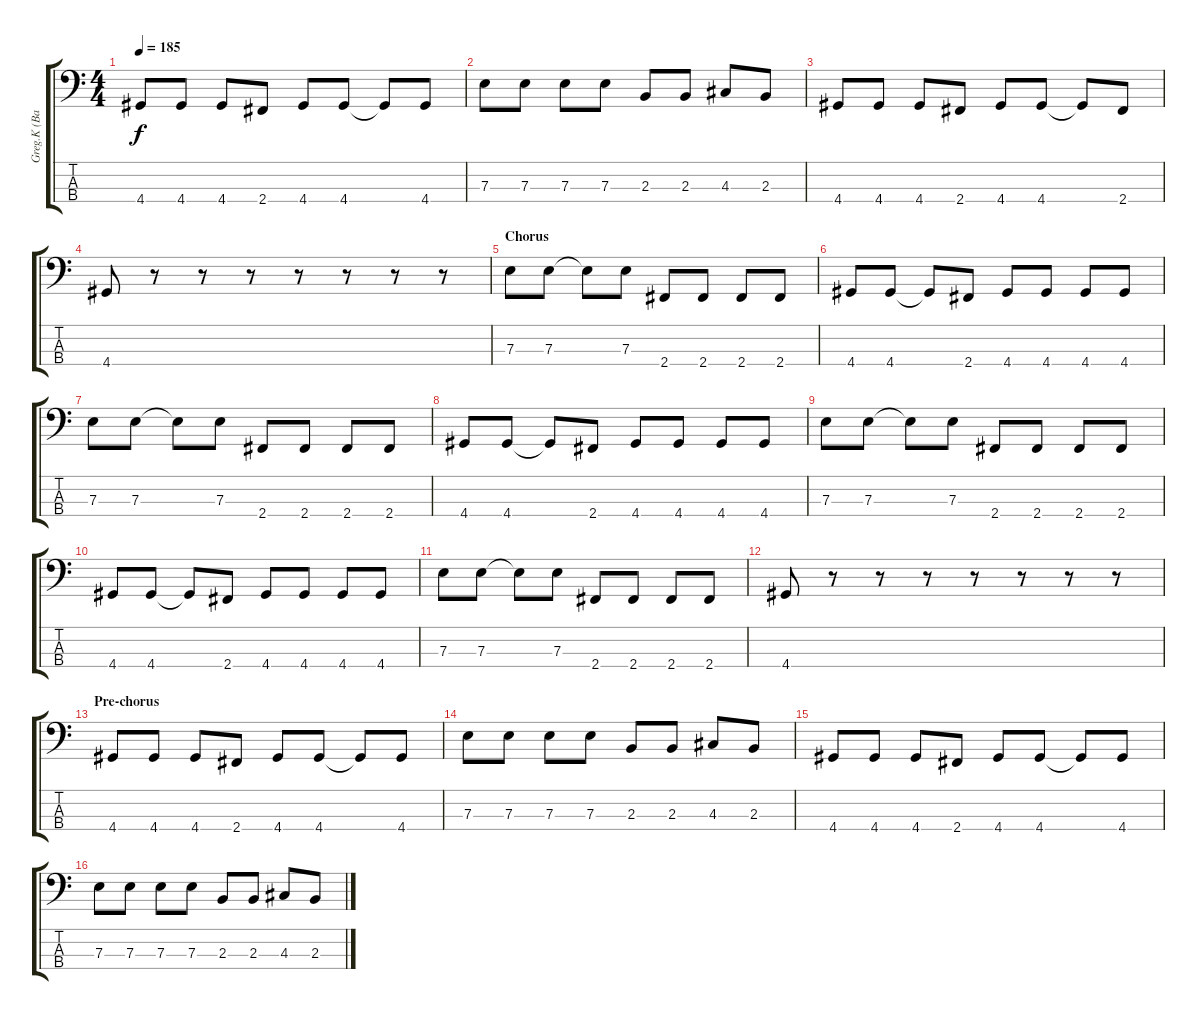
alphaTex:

\track ("Greg.K (Bass)" "Greg.K (Ba") {instrument electricbasspick}
\staff {score tabs}
\tuning (G2 D2 A1 E1) {hide}
\ts (4 4)
\tempo 185
\clef f4
\ks c
4.4.8{dy f} 4.4.8 4.4.8 2.4.8 4.4.8 4.4.8 4.4{t}.8 4.4.8 |
7.3.8 7.3.8 7.3.8 7.3.8 2.3.8 2.3.8 4.3.8 2.3.8 |
4.4.8 4.4.8 4.4.8 2.4.8 4.4.8 4.4.8 4.4{t}.8 2.4.8 |
4.4.8 r.8 r.8 r.8 r.8 r.8 r.8 r.8 |
\section ("" "Chorus")
7.3.8 7.3.8 7.3{t}.8 7.3.8 2.4.8 2.4.8 2.4.8 2.4.8 |
4.4.8 4.4.8 4.4{t}.8 2.4.8 4.4.8 4.4.8 4.4.8 4.4.8 |
7.3.8 7.3.8 7.3{t}.8 7.3.8 2.4.8 2.4.8 2.4.8 2.4.8 |
4.4.8 4.4.8 4.4{t}.8 2.4.8 4.4.8 4.4.8 4.4.8 4.4.8 |
7.3.8 7.3.8 7.3{t}.8 7.3.8 2.4.8 2.4.8 2.4.8 2.4.8 |
4.4.8 4.4.8 4.4{t}.8 2.4.8 4.4.8 4.4.8 4.4.8 4.4.8 |
7.3.8 7.3.8 7.3{t}.8 7.3.8 2.4.8 2.4.8 2.4.8 2.4.8 |
4.4.8 r.8 r.8 r.8 r.8 r.8 r.8 r.8 |
\section ("" "Pre-chorus")
4.4.8 4.4.8 4.4.8 2.4.8 4.4.8 4.4.8 4.4{t}.8 4.4.8 |
7.3.8 7.3.8 7.3.8 7.3.8 2.3.8 2.3.8 4.3.8 2.3.8 |
4.4.8 4.4.8 4.4.8 2.4.8 4.4.8 4.4.8 4.4{t}.8 4.4.8 |
7.3.8 7.3.8 7.3.8 7.3.8 2.3.8 2.3.8 4.3.8 2.3.8
